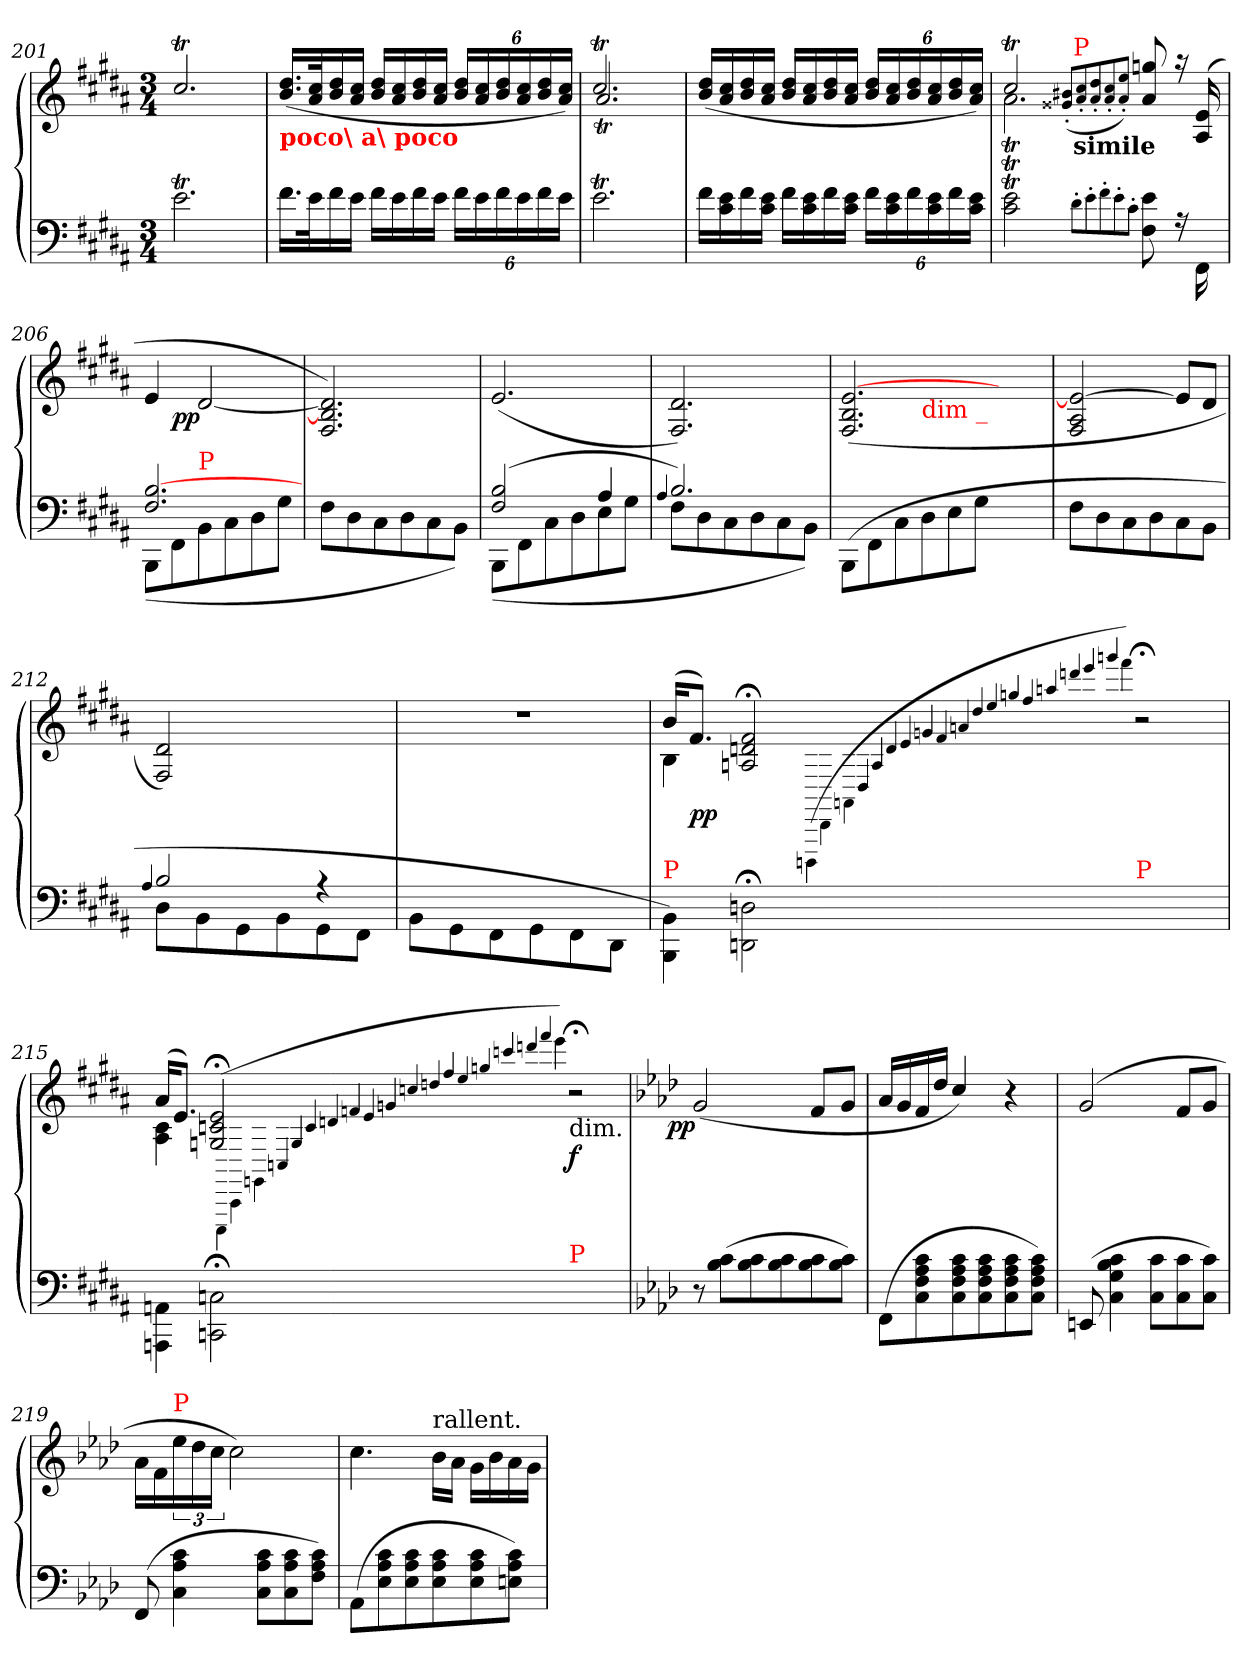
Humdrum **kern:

**kern	**kern	**dynam
*part1	*part1	*part1
*staff2	*staff1	*staff1/2
*clefF4	*clefG2	*
*k[f#c#g#d#a#]	*k[f#c#g#d#a#]	*
*M3/4	*M3/4	*
=201	=201	=201
2.eT\	2.cc#T/	.
=202	=202	=202
!	!LO:TX:b:B:color=red:t=poco\ a\ poco	!
16.f#\LL	(>16.dd#/ 16.b/LL	.
32e\k	32cc#/ 32a#/k	.
16f#\	16dd#/ 16b/	.
16e\JJ	16cc#/ 16a#/JJ	.
16f#\LL	16dd#/ 16b/LL	.
16e\	16cc#/ 16a#/	.
16f#\	16dd#/ 16b/	.
16e\JJ	16cc#/ 16a#/JJ	.
*Xbrackettup	*Xbrackettup	*
24f#\LL	24dd#/ 24b/LL	.
24e\	24cc#/ 24a#/	.
24f#\	24dd#/ 24b/	.
24e\	24cc#/ 24a#/	.
24f#\	24dd#/ 24b/	.
24e\JJ	24cc#/ 24a#/JJ)	.
=203	=203	=203
*	*^	*
2.eT	2.cc#T/	2.a#t/	.
=204	=204	=204	=204
!	!LO:TX:c:t=cres.	!	!
*	*v	*v	*
16f#\LL	(>16dd#/ 16b/LL	.
16e\ 16c#\	16cc#/ 16a#/	.
16f#\	16dd#/ 16b/	.
16e\ 16c#\JJ	16cc#/ 16a#/JJ	.
16f#\LL	16dd#/ 16b/LL	.
16e\ 16c#\	16cc#/ 16a#/	.
16f#\	16dd#/ 16b/	.
16e\ 16c#\JJ	16cc#/ 16a#/JJ	.
24f#\LL	24dd#/ 24b/LL	.
24e\ 24c#\	24cc#/ 24a#/	.
24f#\	24dd#/ 24b/	.
24e\ 24c#\	24cc#/ 24a#/	.
24f#\	24dd#/ 24b/	.
24e\ 24c#\JJ	24cc#/ 24a#/JJ)	.
=205	=205	=205
*	*^	*
*	*	*^	*
2eT 2c#T	2cc#T/	2.a#t\	4ryy	.
!	!	!	!LO:TX:b:B:t=simile	!
!	!	!	!LO:TX:a:color=red:t=P	!
.	.	.	2ryy	.
8qqd#'<\L	(>8qqb#X'>/ 8qqg##X'>/L	.	.	.
8qqe'<\	8qqcc#'>/ 8qqa#'>/	.	.	.
8qqf#'<\	8qqdd#'>/ 8qqa#'>/	.	.	.
8qqe'<\	8qqcc#'>/ 8qqa#'>/	.	.	.
8qqc#'<\J	8qqee'/ 8qqa#'/J)	.	.	.
8e\ 8F#\	8ggn 8a#	.	.	fz fz
16rA	16r	.	.	.
16FF#\	(>16e/ 16A#/	.	.	.
*	*v	*v	*v	*
=206	=206	=206
*^	*	*
[2.B 2.F#	(>8BBBL	4e	fz fz
.	8FF#	.	.
!	!LO:TX:a:color=red:t=P	!	!
!	!	!	!LO:DY:n=2:rj
.	8BB	[2d#	p p
.	8C#	.	.
.	8D#	.	.
.	8G#J	.	.
*v	*v	*	*
=207	=207	=207
8F#\L	2.d#]/ 2.B]/ 2.F#/)	.
8D#\	.	.
8C#\	.	.
8D#\	.	.
8C#\	.	.
8BB\J)	.	.
=208	=208	=208
*^	*	*
(>2B 2F#	(>8BBBL	(>2.e	.
.	8FF#	.	.
.	8C#	.	.
.	8D#	.	.
4A#	8E	.	.
.	8G#J	.	.
=209	=209	=209	=209
4qqA#/	.	.	.
2.B)	8F#L	2.d#/ 2.F#/)	.
.	8D#	.	.
.	8C#	.	.
.	8D#	.	.
.	8C#	.	.
.	8BBJ)	.	.
*v	*v	*	*
=210	=210	=210
*	*^	*
(>8BBB\L	(>[2.e/ 2.B/ 2.F#/	4.ryy	.
8FF#\	.	.	.
8C#\	.	.	.
!	!	!LO:TX:b:color=red:t=dim _	!
8D#\	.	2.ryy	.
8E\	.	.	.
8G#\J	.	.	.
4.ryy	4.ryy	.	.
*	*v	*v	*
=211	=211	=211
8F#\L	2e_/ 2A#/ 2F#/	.
8D#\	.	.
8C#\	.	.
8D#\	.	.
8C#	8eL]	.
8BBJ	8d#J	.
=212	=212	=212
4qqA#/	.	.
*^	*	*
2B/	8D#L	2d#/ 2F#/)	.
.	8BB	.	.
.	8GG#	.	.
.	8BB	.	.
4rA	8GG#	4ryy	.
.	8FF#J	.	.
*v	*v	*	*
=213	=213	=213
8BB\L	2.rdd	.
8GG#	.	.
8FF#	.	.
8GG#	.	.
8FF#	.	.
8DD#J	.	.
=214	=214	=214
*	*^	*
!LO:TX:a:color=red:t=P	!	!	!
4BB\ 4BBB\)	(<16bKL	4B	.
.	8.f#J)	.	pp
2Dn;\ 2DDn;\	2f#;</ 2dn;</ 2An;</	2ryy	.
.	(>4qqDDDn\	.	.
.	4qqDD#\	.	.
.	4qqAAn\	.	.
.	4qqD#/	.	.
.	4qqA/	.	.
.	4qqd/	.	.
.	4qqe/	.	.
.	4qqgn/	.	.
.	4qqf#/	.	.
.	4qqan/	.	.
.	4qqdd#/	.	.
.	4qqee/	.	.
.	4qqgg/	.	.
.	4qqff#/	.	.
.	4qqaa/	.	.
.	4qqddd/	.	.
.	4qqeee/	.	.
.	4qqggg/	.	.
.	4qqfff#\)	.	.
!LO:TX:a:color=red:t=P	!	!	!
2ryy	2r;<	2ryy	.
=215	=215	=215	=215
4AAn\ 4AAAn\	(<16a#KL	4c# 4A#	.
.	8.eJ)	.	.
2Cn;\ 2CCn;\	2e;</ 2cn;</ 2Gn;</	2ryy	.
.	(>4qqEEE\	.	.
.	4qqCC#\	.	.
.	4qqGGn\	.	.
.	4qqC/	.	.
.	4qqG/	.	.
.	4qqc/	.	.
.	4qqdn/	.	.
.	4qqfn/	.	.
.	4qqe/	.	.
.	4qqg/	.	.
.	4qqcc/	.	.
.	4qqdd/	.	.
.	4qqff#/	.	.
.	4qqee/	.	.
.	4qqgg/	.	.
.	4qqccc/	.	.
.	4qqddd/	.	.
.	4qqfff#/	.	.
.	4qqeee\)	.	.
!	!LO:TX:c:t=dim.	!	!
!LO:TX:a:color=red:t=P	!	!	!
2ryy	2r;<	2ryy	f
*	*v	*v	*
=216	=216	=216
*k[b-e-a-d-]	*k[b-e-a-d-]	*
*	*^	*
!	!	!	!LO:DY:rj
*	*v	*v	*
8r	(>2g	pp
(>8c 8B-L	.	.
8c 8B-	.	.
8c 8B-	.	.
8c 8B-	8fL	.
8c 8B-J)	8gJ	.
=217	=217	=217
(>8FFL	16a-LL	.
.	16g	.
8c 8A- 8F 8C	16f	.
.	16dd-JJ	.
8c 8A- 8F 8C	4cc/)	.
8c 8A- 8F 8C	.	.
8c 8A- 8F 8C	4r	.
8c 8A- 8F 8CJ)	.	.
=218	=218	=218
(>8EEn	(>2g	.
4c 4B- 4G 4C	.	.
8c 8CL	.	.
8c 8C	8fL	.
8c 8CJ)	8gJ	.
=219	=219	=219
(>8FF	16a-LL	.
.	16f	.
*	*brackettup	*
!	!LO:TX:a:color=red:t=P	!
4c 4A- 4C	24ee-	.
.	24dd-	.
.	24ccJJ	.
.	2cc)	.
8c 8A- 8CL	.	.
8c 8A- 8C	.	.
8c 8A- 8FJ)	.	.
=220	=220	=220
(>8AA-L	4.cc	.
8c 8A- 8E-	.	.
8c 8A- 8E-	.	.
!	!LO:TX:a:t=rallent.	!
8c 8A- 8E-	16b-\LL	.
.	16a-JJ	.
8c 8A- 8E-	16g\LL	.
.	16b-	.
8c 8A- 8EnJ)	16a-	.
.	16gJJ	.
=	=	=
*-	*-	*-
